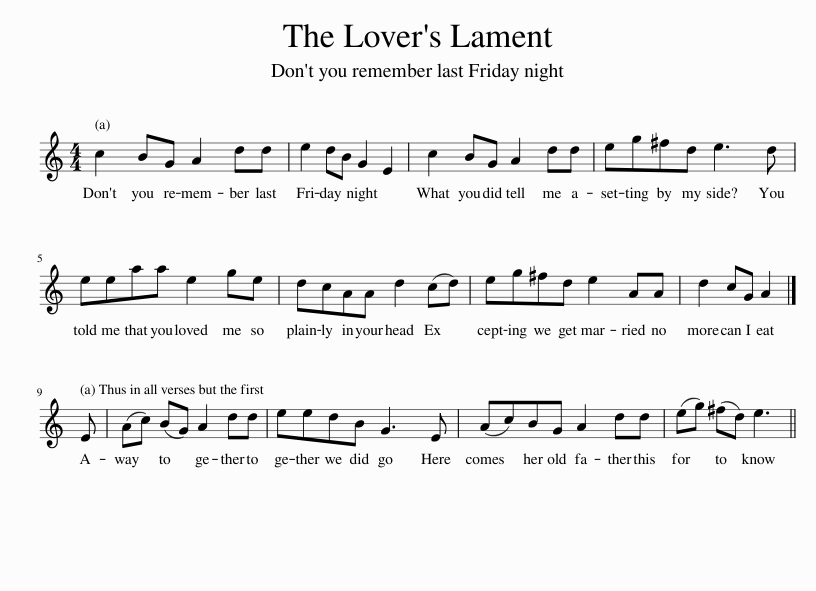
X:1
L:1/8
M:4/4
I:linebreak $
K:C
V:1 treble
V:1
 c2 BG A2 dd | e2 dB G2 E2 | c2 BG A2 dd | eg^fd e3 d |$ eeaa e2 ge | %5
 dcAA d2 (cd) | eg^fd e2 AA | d2 cG A2 |]$ E | (Ac) (BG) A2 dd | %10
 eedB G3 E | (Ac)BG A2 dd | (eg) (^fd) e3 || %13
